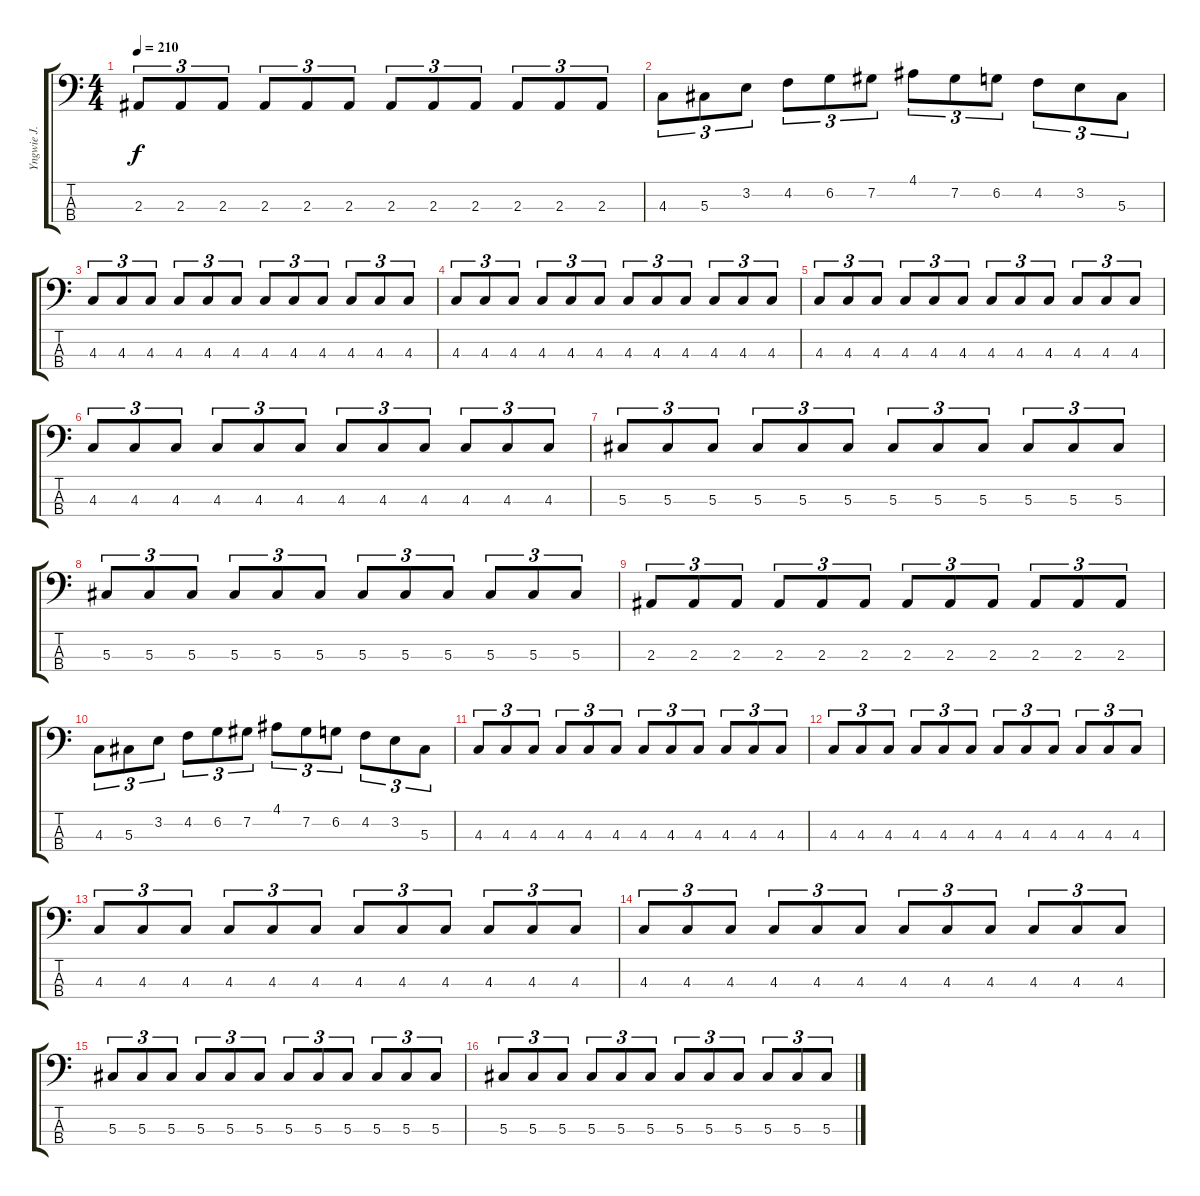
\track ("Yngwie J. Malmsteen " "Yngwie J. ") {instrument electricbasspick}
\staff {score tabs}
\tuning (Gb2 Db2 Ab1 Eb1) {hide}
\ts (4 4)
\tempo 210
\clef f4
\ks c
2.3.8{tu (3 2) dy f} 2.3.8{tu (3 2)} 2.3.8{tu (3 2)} 2.3.8{tu (3 2)} 2.3.8{tu (3 2)} 2.3.8{tu (3 2)} 2.3.8{tu (3 2)} 2.3.8{tu (3 2)} 2.3.8{tu (3 2)} 2.3.8{tu (3 2)} 2.3.8{tu (3 2)} 2.3.8{tu (3 2)} |
4.3.8{tu (3 2)} 5.3.8{tu (3 2)} 3.2.8{tu (3 2)} 4.2.8{tu (3 2)} 6.2.8{tu (3 2)} 7.2.8{tu (3 2)} 4.1.8{tu (3 2)} 7.2.8{tu (3 2)} 6.2.8{tu (3 2)} 4.2.8{tu (3 2)} 3.2.8{tu (3 2)} 5.3.8{tu (3 2)} |
4.3.8{tu (3 2)} 4.3.8{tu (3 2)} 4.3.8{tu (3 2)} 4.3.8{tu (3 2)} 4.3.8{tu (3 2)} 4.3.8{tu (3 2)} 4.3.8{tu (3 2)} 4.3.8{tu (3 2)} 4.3.8{tu (3 2)} 4.3.8{tu (3 2)} 4.3.8{tu (3 2)} 4.3.8{tu (3 2)} |
4.3.8{tu (3 2)} 4.3.8{tu (3 2)} 4.3.8{tu (3 2)} 4.3.8{tu (3 2)} 4.3.8{tu (3 2)} 4.3.8{tu (3 2)} 4.3.8{tu (3 2)} 4.3.8{tu (3 2)} 4.3.8{tu (3 2)} 4.3.8{tu (3 2)} 4.3.8{tu (3 2)} 4.3.8{tu (3 2)} |
4.3.8{tu (3 2)} 4.3.8{tu (3 2)} 4.3.8{tu (3 2)} 4.3.8{tu (3 2)} 4.3.8{tu (3 2)} 4.3.8{tu (3 2)} 4.3.8{tu (3 2)} 4.3.8{tu (3 2)} 4.3.8{tu (3 2)} 4.3.8{tu (3 2)} 4.3.8{tu (3 2)} 4.3.8{tu (3 2)} |
4.3.8{tu (3 2)} 4.3.8{tu (3 2)} 4.3.8{tu (3 2)} 4.3.8{tu (3 2)} 4.3.8{tu (3 2)} 4.3.8{tu (3 2)} 4.3.8{tu (3 2)} 4.3.8{tu (3 2)} 4.3.8{tu (3 2)} 4.3.8{tu (3 2)} 4.3.8{tu (3 2)} 4.3.8{tu (3 2)} |
5.3.8{tu (3 2)} 5.3.8{tu (3 2)} 5.3.8{tu (3 2)} 5.3.8{tu (3 2)} 5.3.8{tu (3 2)} 5.3.8{tu (3 2)} 5.3.8{tu (3 2)} 5.3.8{tu (3 2)} 5.3.8{tu (3 2)} 5.3.8{tu (3 2)} 5.3.8{tu (3 2)} 5.3.8{tu (3 2)} |
5.3.8{tu (3 2)} 5.3.8{tu (3 2)} 5.3.8{tu (3 2)} 5.3.8{tu (3 2)} 5.3.8{tu (3 2)} 5.3.8{tu (3 2)} 5.3.8{tu (3 2)} 5.3.8{tu (3 2)} 5.3.8{tu (3 2)} 5.3.8{tu (3 2)} 5.3.8{tu (3 2)} 5.3.8{tu (3 2)} |
2.3.8{tu (3 2)} 2.3.8{tu (3 2)} 2.3.8{tu (3 2)} 2.3.8{tu (3 2)} 2.3.8{tu (3 2)} 2.3.8{tu (3 2)} 2.3.8{tu (3 2)} 2.3.8{tu (3 2)} 2.3.8{tu (3 2)} 2.3.8{tu (3 2)} 2.3.8{tu (3 2)} 2.3.8{tu (3 2)} |
4.3.8{tu (3 2)} 5.3.8{tu (3 2)} 3.2.8{tu (3 2)} 4.2.8{tu (3 2)} 6.2.8{tu (3 2)} 7.2.8{tu (3 2)} 4.1.8{tu (3 2)} 7.2.8{tu (3 2)} 6.2.8{tu (3 2)} 4.2.8{tu (3 2)} 3.2.8{tu (3 2)} 5.3.8{tu (3 2)} |
4.3.8{tu (3 2)} 4.3.8{tu (3 2)} 4.3.8{tu (3 2)} 4.3.8{tu (3 2)} 4.3.8{tu (3 2)} 4.3.8{tu (3 2)} 4.3.8{tu (3 2)} 4.3.8{tu (3 2)} 4.3.8{tu (3 2)} 4.3.8{tu (3 2)} 4.3.8{tu (3 2)} 4.3.8{tu (3 2)} |
4.3.8{tu (3 2)} 4.3.8{tu (3 2)} 4.3.8{tu (3 2)} 4.3.8{tu (3 2)} 4.3.8{tu (3 2)} 4.3.8{tu (3 2)} 4.3.8{tu (3 2)} 4.3.8{tu (3 2)} 4.3.8{tu (3 2)} 4.3.8{tu (3 2)} 4.3.8{tu (3 2)} 4.3.8{tu (3 2)} |
4.3.8{tu (3 2)} 4.3.8{tu (3 2)} 4.3.8{tu (3 2)} 4.3.8{tu (3 2)} 4.3.8{tu (3 2)} 4.3.8{tu (3 2)} 4.3.8{tu (3 2)} 4.3.8{tu (3 2)} 4.3.8{tu (3 2)} 4.3.8{tu (3 2)} 4.3.8{tu (3 2)} 4.3.8{tu (3 2)} |
4.3.8{tu (3 2)} 4.3.8{tu (3 2)} 4.3.8{tu (3 2)} 4.3.8{tu (3 2)} 4.3.8{tu (3 2)} 4.3.8{tu (3 2)} 4.3.8{tu (3 2)} 4.3.8{tu (3 2)} 4.3.8{tu (3 2)} 4.3.8{tu (3 2)} 4.3.8{tu (3 2)} 4.3.8{tu (3 2)} |
5.3.8{tu (3 2)} 5.3.8{tu (3 2)} 5.3.8{tu (3 2)} 5.3.8{tu (3 2)} 5.3.8{tu (3 2)} 5.3.8{tu (3 2)} 5.3.8{tu (3 2)} 5.3.8{tu (3 2)} 5.3.8{tu (3 2)} 5.3.8{tu (3 2)} 5.3.8{tu (3 2)} 5.3.8{tu (3 2)} |
5.3.8{tu (3 2)} 5.3.8{tu (3 2)} 5.3.8{tu (3 2)} 5.3.8{tu (3 2)} 5.3.8{tu (3 2)} 5.3.8{tu (3 2)} 5.3.8{tu (3 2)} 5.3.8{tu (3 2)} 5.3.8{tu (3 2)} 5.3.8{tu (3 2)} 5.3.8{tu (3 2)} 5.3.8{tu (3 2)}
